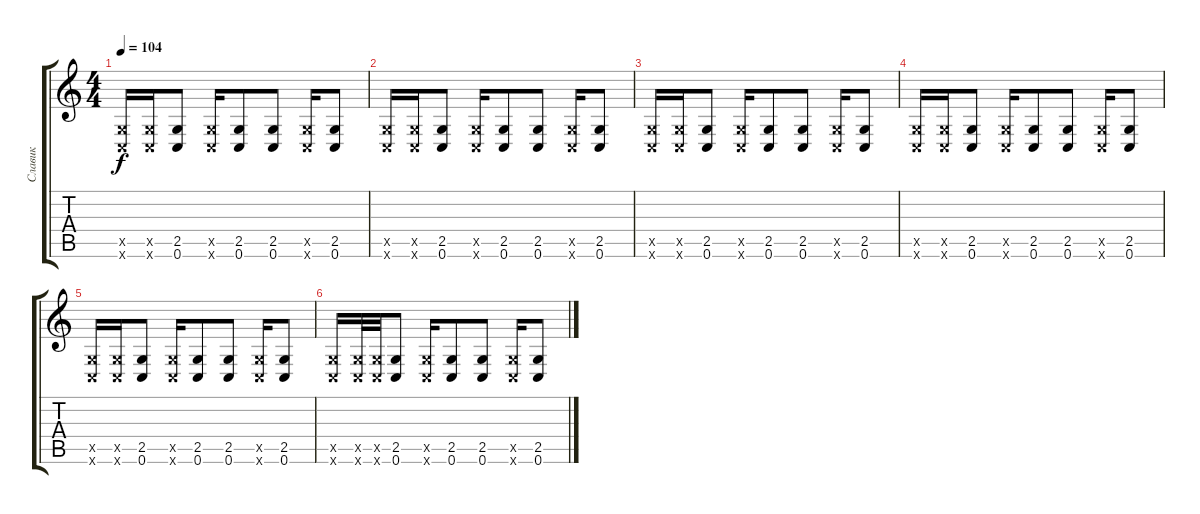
\track ("Славик" "Славик") {instrument distortionguitar}
\staff {score tabs}
\tuning (C4 G3 Eb3 Bb2 F2 C2) {hide}
\ts (4 4)
\tempo 104
\clef g2
\ks c
(2.5{x} 0.6{x}).16{dy f} (2.5{x} 0.6{x}).16 (2.5 0.6).8 (2.5{x} 0.6{x}).16 (2.5 0.6).8 (2.5 0.6).8 (2.5{x} 0.6{x}).16 (2.5 0.6).8 |
(2.5{x} 0.6{x}).16 (2.5{x} 0.6{x}).16 (2.5 0.6).8 (2.5{x} 0.6{x}).16 (2.5 0.6).8 (2.5 0.6).8 (2.5{x} 0.6{x}).16 (2.5 0.6).8 |
(2.5{x} 0.6{x}).16 (2.5{x} 0.6{x}).16 (2.5 0.6).8 (2.5{x} 0.6{x}).16 (2.5 0.6).8 (2.5 0.6).8 (2.5{x} 0.6{x}).16 (2.5 0.6).8 |
(2.5{x} 0.6{x}).16 (2.5{x} 0.6{x}).16 (2.5 0.6).8 (2.5{x} 0.6{x}).16 (2.5 0.6).8 (2.5 0.6).8 (2.5{x} 0.6{x}).16 (2.5 0.6).8 |
(2.5{x} 0.6{x}).16 (2.5{x} 0.6{x}).16 (2.5 0.6).8 (2.5{x} 0.6{x}).16 (2.5 0.6).8 (2.5 0.6).8 (2.5{x} 0.6{x}).16 (2.5 0.6).8 |
(2.5{x} 0.6{x}).16 (2.5{x} 0.6{x}).32 (2.5{x} 0.6{x}).32 (2.5 0.6).8 (2.5{x} 0.6{x}).16 (2.5 0.6).8 (2.5 0.6).8 (2.5{x} 0.6{x}).16 (2.5 0.6).8
